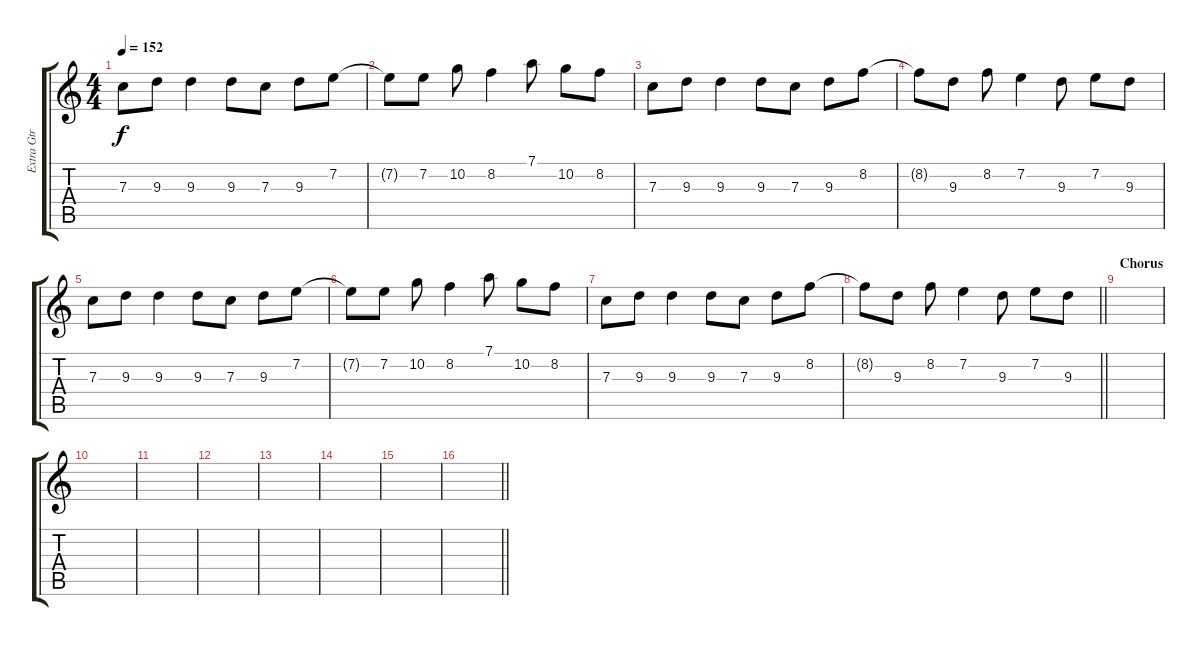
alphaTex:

\track ("Extra Gtr" "Extra Gtr") {instrument distortionguitar}
\staff {score tabs}
\tuning (D4 A3 F3 C3 G2 D2) {hide}
\ts (4 4)
\tempo 152
\clef g2
\ks c
7.3.8{dy f} 9.3.8 9.3.4 9.3.8 7.3.8 9.3.8 7.2.8 |
7.2{t}.8 7.2.8 10.2.8 8.2.4 7.1.8 10.2.8 8.2.8 |
7.3.8 9.3.8 9.3.4 9.3.8 7.3.8 9.3.8 8.2.8 |
8.2{t}.8 9.3.8 8.2.8 7.2.4 9.3.8 7.2.8 9.3.8 |
7.3.8 9.3.8 9.3.4 9.3.8 7.3.8 9.3.8 7.2.8 |
7.2{t}.8 7.2.8 10.2.8 8.2.4 7.1.8 10.2.8 8.2.8 |
7.3.8 9.3.8 9.3.4 9.3.8 7.3.8 9.3.8 8.2.8 |
\barLineRight lightlight
8.2{t}.8 9.3.8 8.2.8 7.2.4 9.3.8 7.2.8 9.3.8 |
\section ("" "Chorus")
|
|
|
|
|
|
|
\barLineRight lightlight
